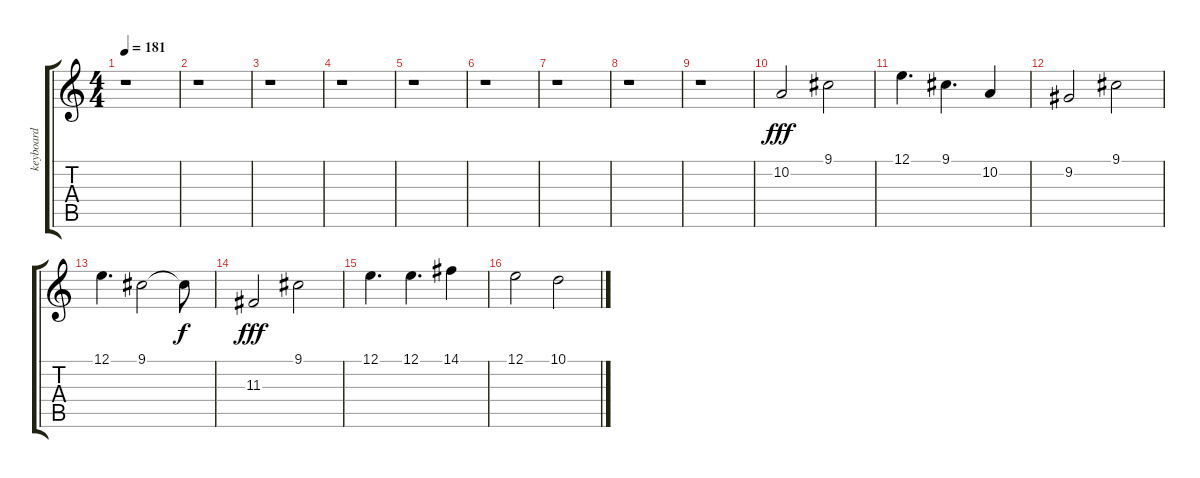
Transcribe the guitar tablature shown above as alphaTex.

\track ("keyboard" "keyboard") {instrument fx3crystal}
\staff {score tabs}
\tuning (E4 B3 G3 D3 A2 E2) {hide}
\ts (4 4)
\tempo 181
\clef g2
\ks c
r.1{dy fff} |
r.1 |
r.1 |
r.1 |
r.1 |
r.1 |
r.1 |
r.1 |
r.1 |
10.2.2 9.1.2 |
12.1.4{d} 9.1.4{d} 10.2.4 |
9.2.2 9.1.2 |
12.1.4{d} 9.1.2 9.1{t}.8{dy f} |
11.3.2{dy fff} 9.1.2 |
12.1.4{d} 12.1.4{d} 14.1.4 |
12.1.2 10.1.2
